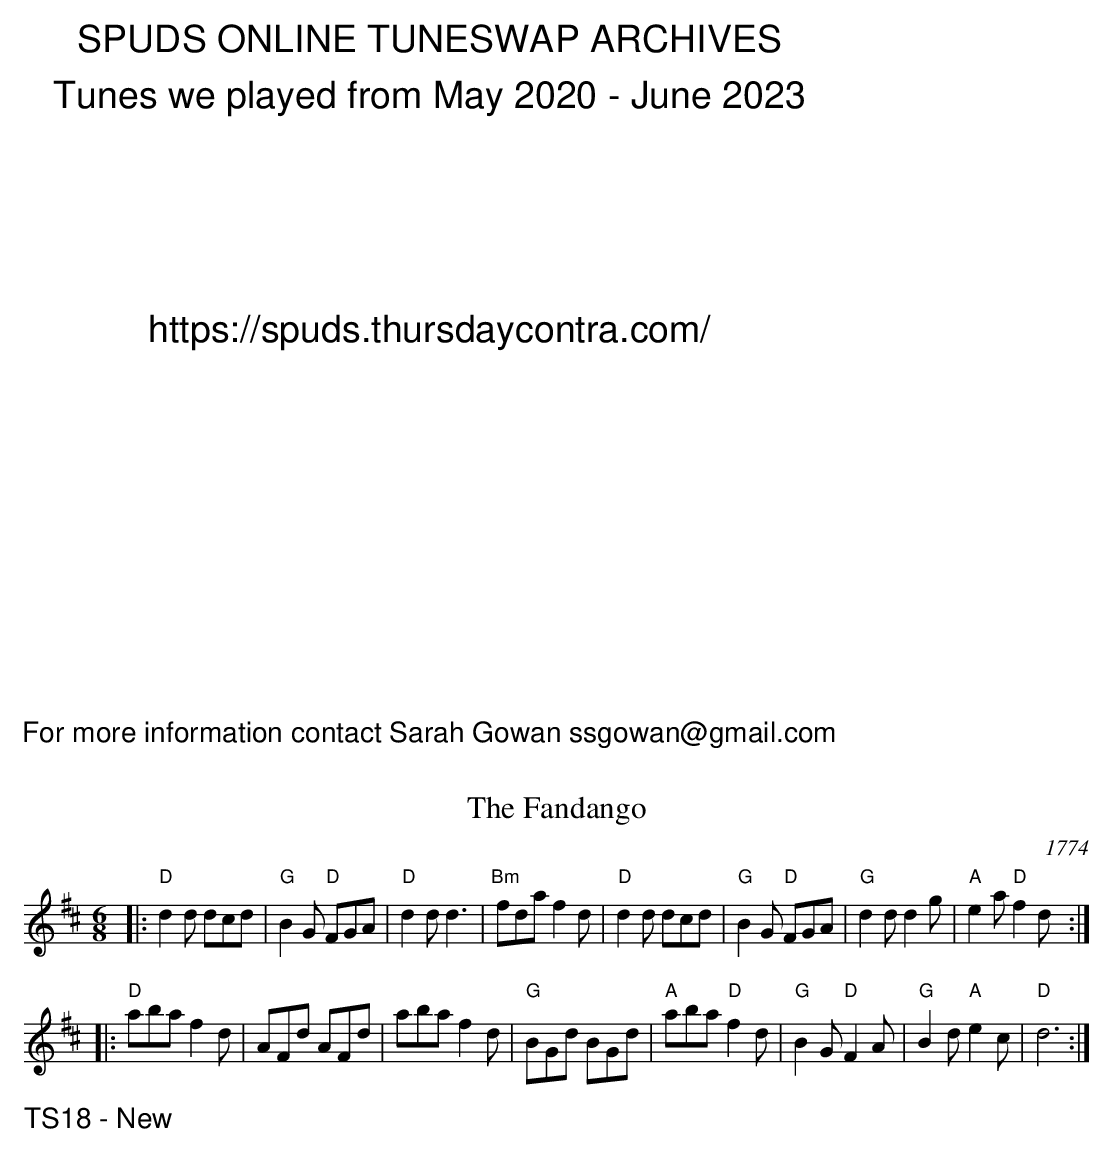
X:1
T:Fandango, The
O:1774
M:6/8
L:1/8
K:D
|:"D"d2d dcd | "G"B2G "D"FGA | "D"d2d d3 | "Bm"fda f2d |\
"D"d2d dcd | "G"B2G "D"FGA | "G"d2d d2g | "A"e2a "D"f2d :|
|:"D"aba f2d | AFd AFd | aba f2d | "G"BGd BGd |\
  "A"aba "D"f2d | "G"B2G "D"F2A | "G"B2d "A"e2c | "D"d6 :|
